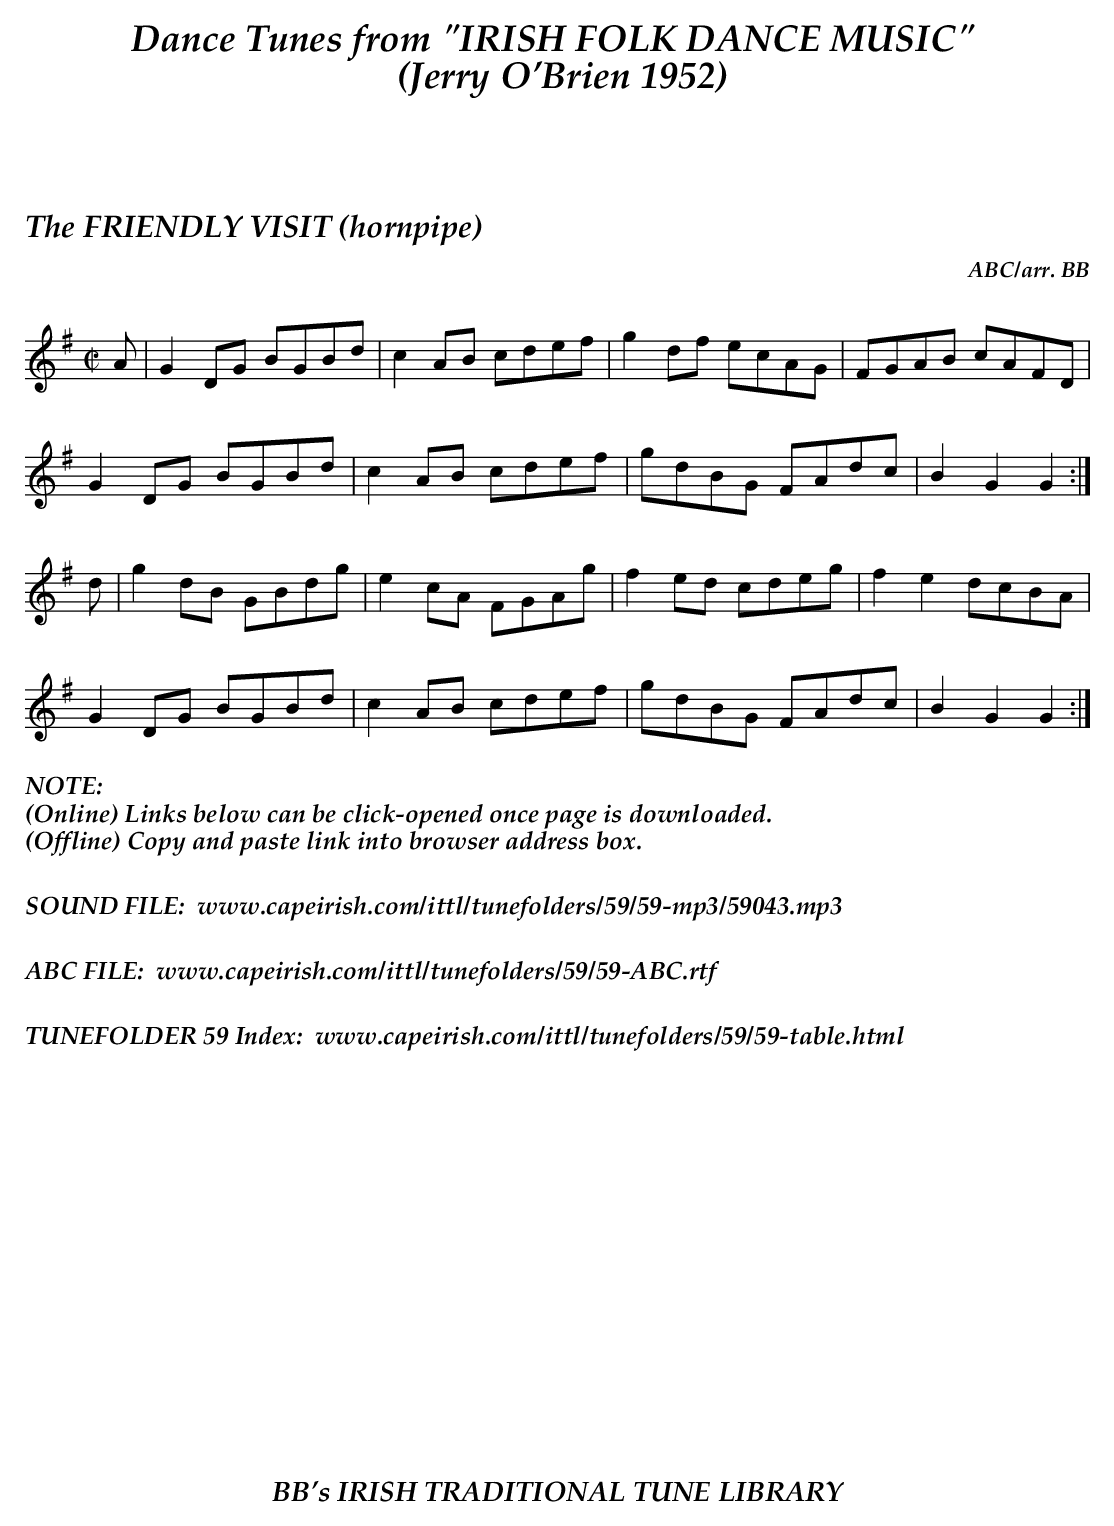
X:1
T:FRIENDLY VISIT (hornpipe), The
C:ABC/arr. BB
M:C|
K:G
A|G2DG BGBd|c2AB cdef|g2df ecAG|FGAB cAFD|
G2DG BGBd|c2AB cdef|gdBG FAdc|B2G2G2 :|
d|g2dB GBdg|e2cA FGAg|f2ed cdeg|f2e2 dcBA|
G2DG BGBd|c2AB cdef|gdBG FAdc|B2G2G2 :|%%textoption left
%%textfont "Palatino-BoldItalic" 16
%%begintext
%%NOTE:
(Online) Links below can be click-opened once page is downloaded.
(Offline) Copy and paste link into browser address box.
%%
%%
SOUND FILE:  www.capeirish.com/ittl/tunefolders/59/59-mp3/59043.mp3
%%
%%
ABC FILE:  www.capeirish.com/ittl/tunefolders/59/59-ABC.rtf
%%
%%
TUNEFOLDER 59 Index:  www.capeirish.com/ittl/tunefolders/59/59-table.html
